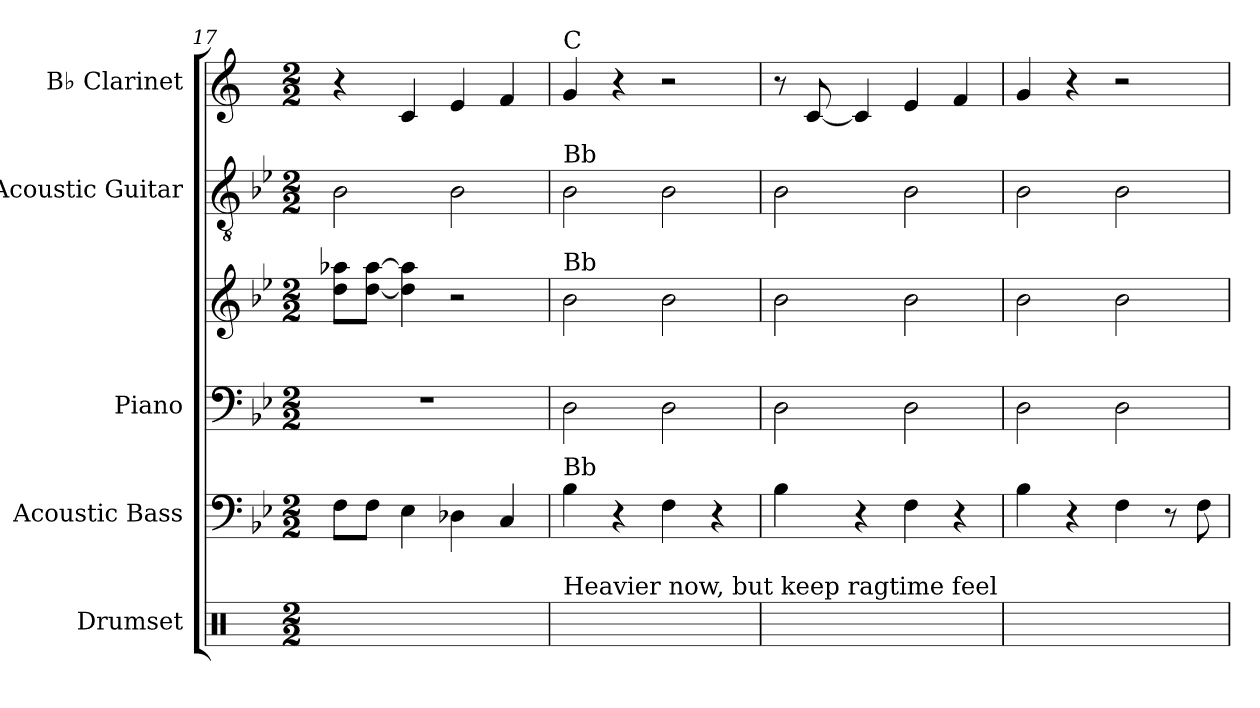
**kern	**kern	**kern	**kern	**kern	**kern
*part5	*part4	*part3	*part3	*part2	*part1
*staff6	*staff5	*staff4	*staff3	*staff2	*staff1
*I"Drumset	*I"Acoustic Bass	*I"Piano	*	*I"Acoustic Guitar	*I"B♭ Clarinet
*I'D. Set	*I'Bass	*I'Pno.	*	*I'Guit.	*I'B♭ Cl.
*clefX	*clefF4	*clefF4	*clefG2	*clefGv2	*clefG2
*	*ITrd7c12	*	*	*	*ITrd1c2
*k[]	*k[b-e-]	*k[b-e-]	*k[b-e-]	*k[b-e-]	*k[b-e-]
*M2/2	*M2/2	*M2/2	*M2/2	*M2/2	*M2/2
=17	=17	=17	=17	=17	=17
2R	8FF\L	1r	8dd\ 8aa-X\L	2B-	4r
.	8FF\J	.	[8dd\ [8aa-\J	.	.
.	4EE-\	.	4dd\] 4aa-\]	.	4B-/
2R	4DD-X\	.	2r	2B-	4d/
.	4CC/	.	.	.	4e-/
!!LO:LB:g=z
=18	=18	=18	=18	=18	=18
!	!	!	!	!	!LO:TX:a:t=C
!	!	!	!	!LO:TX:a:t=Bb	!
!	!	!	!LO:TX:a:t=Bb	!	!
!	!LO:TX:a:t=Bb	!	!	!	!
!LO:TX:a:t=Heavier now, but keep ragtime feel	!	!	!	!	!
2R	4BB-\	2D	2b-	2B-	4f/
.	4r	.	.	.	4r
2R	4FF\	2D	2b-	2B-	2r
.	4r	.	.	.	.
=19	=19	=19	=19	=19	=19
2R	4BB-\	2D	2b-	2B-	8r
.	.	.	.	.	[8B-/
.	4r	.	.	.	4B-/]
2R	4FF\	2D	2b-	2B-	4d/
.	4r	.	.	.	4e-/
=20	=20	=20	=20	=20	=20
2R	4BB-\	2D	2b-	2B-	4f/
.	4r	.	.	.	4r
2R	4FF\	2D	2b-	2B-	2r
.	8r	.	.	.	.
.	8FF\	.	.	.	.
=	=	=	=	=	=
*-	*-	*-	*-	*-	*-
